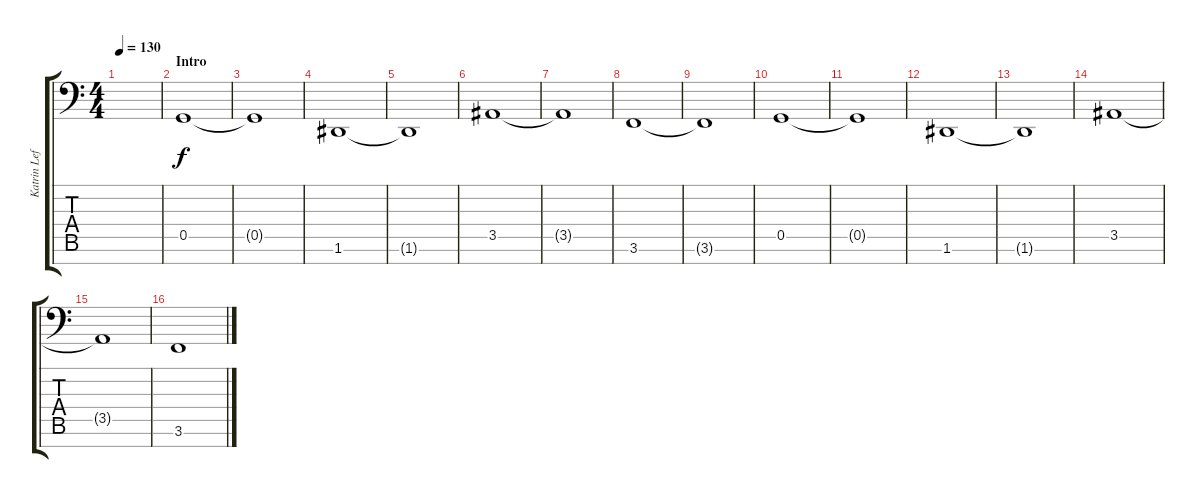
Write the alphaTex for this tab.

\track ("Katrin Left Hand" "Katrin Lef") {instrument stringensemble1}
\staff {score tabs}
\tuning (D4 A3 F3 C3 G2 D2 C-1) {hide}
\ts (4 4)
\tempo 130
\clef f4
\ks c
|
\section ("" "Intro")
0.5.1 |
0.5{t}.1 |
1.6.1 |
1.6{t}.1 |
3.5.1 |
3.5{t}.1 |
3.6.1 |
3.6{t}.1 |
\section ("" "")
0.5.1 |
0.5{t}.1 |
1.6.1 |
1.6{t}.1 |
3.5.1 |
3.5{t}.1 |
3.6.1
